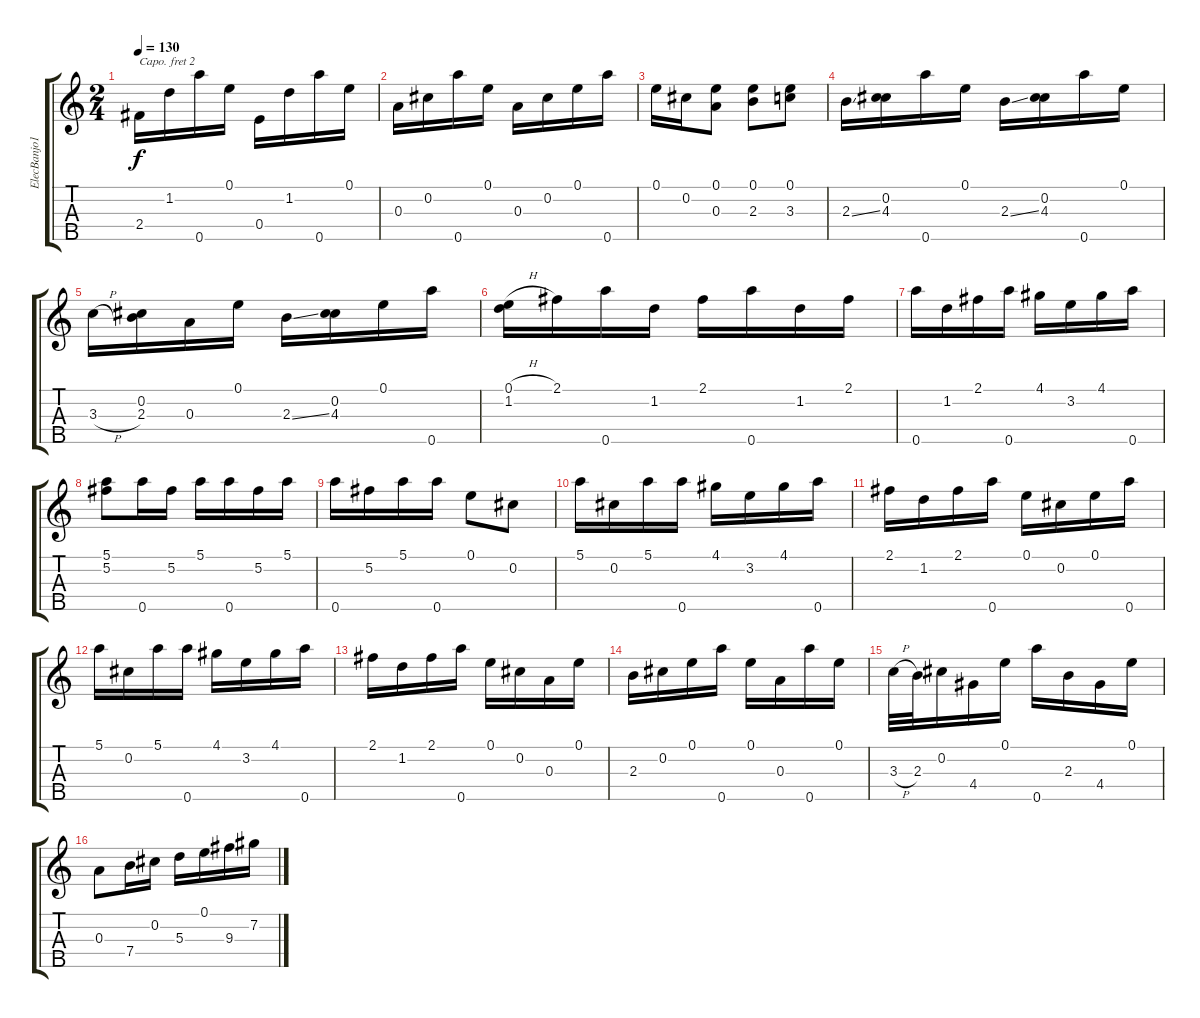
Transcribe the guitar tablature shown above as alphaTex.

\track ("ElecBanjo1" "ElecBanjo1") {instrument clavinet}
\staff {score tabs}
\capo 2
\tuning (D5 B4 G4 D4 G5) {hide}
\ts (2 4)
\tempo 130
\clef g2
\ks c
2.4.16{dy f} 1.2.16 0.5.16 0.1.16 0.4.16 1.2.16 0.5.16 0.1.16 |
0.3.16 0.2.16 0.5.16 0.1.16 0.3.16 0.2.16 0.1.16 0.5.16 |
0.1.16 0.2.16 (0.1 0.3).8 (0.1 2.3).8 (0.1 3.3).8 |
2.3{ss}.16 (0.2 4.3).16 0.5.16 0.1.16 2.3{ss}.16 (0.2 4.3).16 0.5.16 0.1.16 |
3.3{h}.16 (0.2 2.3).16 0.3.16 0.1.16 2.3{ss}.16 (0.2 4.3).16 0.1.16 0.5.16 |
(0.1{h} 1.2).16 2.1.16 0.5.16 1.2.16 2.1.16 0.5.16 1.2.16 2.1.16 |
0.5.16 1.2.16 2.1.16 0.5.16 4.1.16 3.2.16 4.1.16 0.5.16 |
(5.1 5.2).8 0.5.16 5.2.16 5.1.16 0.5.16 5.2.16 5.1.16 |
0.5.16 5.2.16 5.1.16 0.5.16 0.1.8 0.2.8 |
5.1.16 0.2.16 5.1.16 0.5.16 4.1.16 3.2.16 4.1.16 0.5.16 |
2.1.16 1.2.16 2.1.16 0.5.16 0.1.16 0.2.16 0.1.16 0.5.16 |
5.1.16 0.2.16 5.1.16 0.5.16 4.1.16 3.2.16 4.1.16 0.5.16 |
2.1.16 1.2.16 2.1.16 0.5.16 0.1.16 0.2.16 0.3.16 0.1.16 |
2.3.16 0.2.16 0.1.16 0.5.16 0.1.16 0.3.16 0.5.16 0.1.16 |
3.3{h}.32 2.3.32 0.2.16 4.4.16 0.1.16 0.5.16 2.3.16 4.4.16 0.1.16 |
0.3.8 7.4.16 0.2.16 5.3.16 0.1.16 9.3.16 7.2.16
